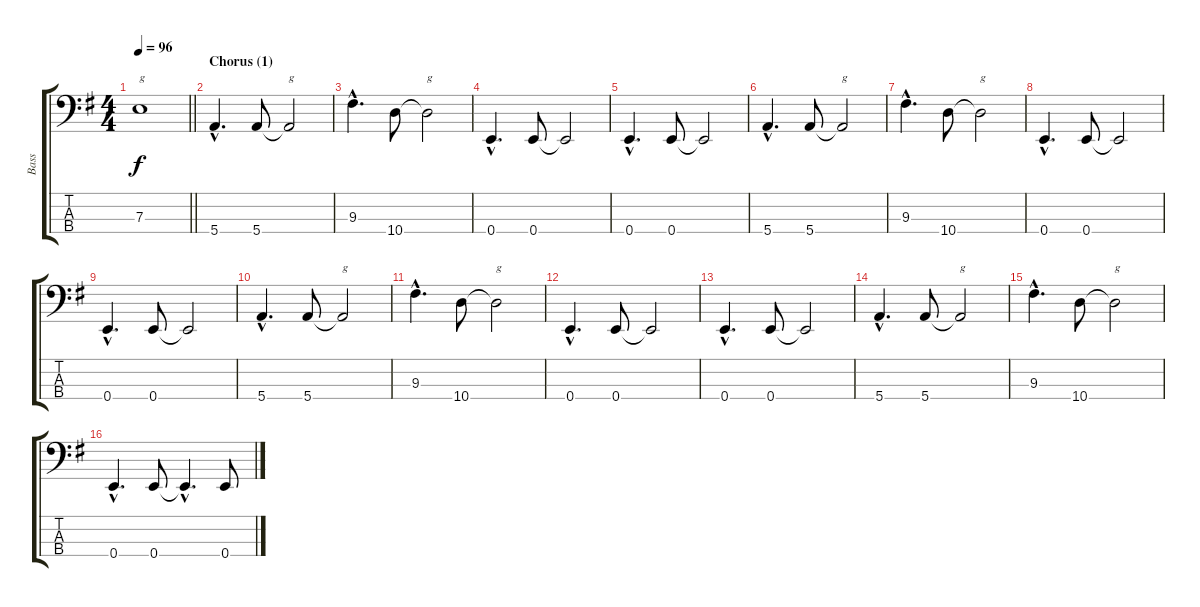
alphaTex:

\track ("Bass" "Bass") {instrument electricbasspick}
\staff {score tabs}
\tuning (G2 D2 A1 E1) {hide}
\ts (4 4)
\tempo 96
\clef f4
\barLineRight lightlight
\ks eminor
7.3.1{txt "g" dy f} |
\section ("" "Chorus (1)")
5.4{hac}.4{d} 5.4.8 5.4{t}.2{txt "g"} |
9.3{hac}.4{d} 10.4.8 10.4{t}.2{txt "g"} |
0.4{hac}.4{d} 0.4.8 0.4{t}.2 |
0.4{hac}.4{d} 0.4.8 0.4{t}.2 |
5.4{hac}.4{d} 5.4.8 5.4{t}.2{txt "g"} |
9.3{hac}.4{d} 10.4.8 10.4{t}.2{txt "g"} |
0.4{hac}.4{d} 0.4.8 0.4{t}.2 |
0.4{hac}.4{d} 0.4.8 0.4{t}.2 |
5.4{hac}.4{d} 5.4.8 5.4{t}.2{txt "g"} |
9.3{hac}.4{d} 10.4.8 10.4{t}.2{txt "g"} |
0.4{hac}.4{d} 0.4.8 0.4{t}.2 |
0.4{hac}.4{d} 0.4.8 0.4{t}.2 |
5.4{hac}.4{d} 5.4.8 5.4{t}.2{txt "g"} |
9.3{hac}.4{d} 10.4.8 10.4{t}.2{txt "g"} |
0.4{hac}.4{d} 0.4.8 0.4{hac t}.4{d} 0.4.8
